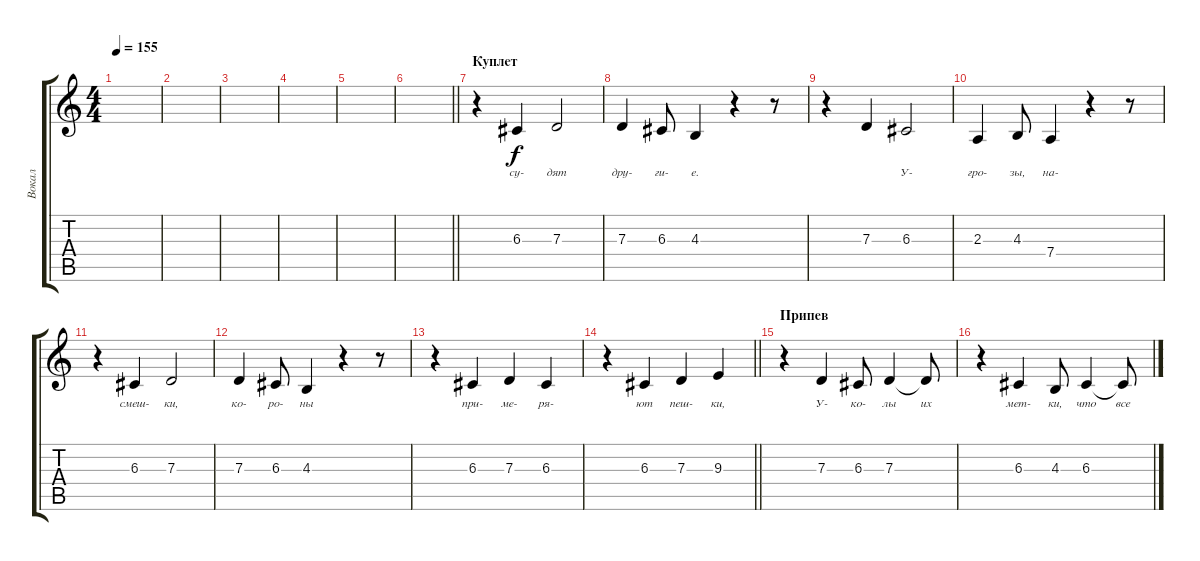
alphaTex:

\track ("Вокал" "Вокал") {instrument lead6voice}
\staff {score tabs}
\tuning (E4 B3 G3 D3 A2 E2) {hide}
\ts (4 4)
\tempo 155
\clef g2
\ks c
|
|
|
|
|
\barLineRight lightlight
|
\section ("" "Куплет")
r.4 6.3.4{lyrics (0 "су-") lyrics (1 "") lyrics (2 "") lyrics (3 "") lyrics (4 "")} 7.3.2{lyrics (0 "дят") lyrics (1 "") lyrics (2 "") lyrics (3 "") lyrics (4 "")} |
7.3.4{lyrics (0 "дру-") lyrics (1 "") lyrics (2 "") lyrics (3 "") lyrics (4 "")} 6.3.8{lyrics (0 "ги-") lyrics (1 "") lyrics (2 "") lyrics (3 "") lyrics (4 "")} 4.3.4{lyrics (0 "е.") lyrics (1 "") lyrics (2 "") lyrics (3 "") lyrics (4 "")} r.4 r.8 |
r.4 7.3.4{lyrics (0 "") lyrics (1 "") lyrics (2 "") lyrics (3 "") lyrics (4 "")} 6.3.2{lyrics (0 "У-") lyrics (1 "") lyrics (2 "") lyrics (3 "") lyrics (4 "")} |
2.3.4{lyrics (0 "гро-") lyrics (1 "") lyrics (2 "") lyrics (3 "") lyrics (4 "")} 4.3.8{lyrics (0 "зы,") lyrics (1 "") lyrics (2 "") lyrics (3 "") lyrics (4 "")} 7.4.4{lyrics (0 "на-") lyrics (1 "") lyrics (2 "") lyrics (3 "") lyrics (4 "")} r.4 r.8 |
r.4 6.3.4{lyrics (0 "смеш-") lyrics (1 "") lyrics (2 "") lyrics (3 "") lyrics (4 "")} 7.3.2{lyrics (0 "ки,") lyrics (1 "") lyrics (2 "") lyrics (3 "") lyrics (4 "")} |
7.3.4{lyrics (0 "ко-") lyrics (1 "") lyrics (2 "") lyrics (3 "") lyrics (4 "")} 6.3.8{lyrics (0 "ро-") lyrics (1 "") lyrics (2 "") lyrics (3 "") lyrics (4 "")} 4.3.4{lyrics (0 "ны") lyrics (1 "") lyrics (2 "") lyrics (3 "") lyrics (4 "")} r.4 r.8 |
r.4 6.3.4{lyrics (0 "при-") lyrics (1 "") lyrics (2 "") lyrics (3 "") lyrics (4 "")} 7.3.4{lyrics (0 "ме-") lyrics (1 "") lyrics (2 "") lyrics (3 "") lyrics (4 "")} 6.3.4{lyrics (0 "ря-") lyrics (1 "") lyrics (2 "") lyrics (3 "") lyrics (4 "")} |
\barLineRight lightlight
r.4 6.3.4{lyrics (0 "ют") lyrics (1 "") lyrics (2 "") lyrics (3 "") lyrics (4 "")} 7.3.4{lyrics (0 "пеш-") lyrics (1 "") lyrics (2 "") lyrics (3 "") lyrics (4 "")} 9.3.4{lyrics (0 "ки,") lyrics (1 "") lyrics (2 "") lyrics (3 "") lyrics (4 "")} |
\section ("" "Припев")
r.4 7.3.4{lyrics (0 "У-") lyrics (1 "") lyrics (2 "") lyrics (3 "") lyrics (4 "")} 6.3.8{lyrics (0 "ко-") lyrics (1 "") lyrics (2 "") lyrics (3 "") lyrics (4 "")} 7.3.4{lyrics (0 "лы") lyrics (1 "") lyrics (2 "") lyrics (3 "") lyrics (4 "")} 7.3{t}.8{lyrics (0 "их") lyrics (1 "") lyrics (2 "") lyrics (3 "") lyrics (4 "")} |
r.4 6.3.4{lyrics (0 "мет-") lyrics (1 "") lyrics (2 "") lyrics (3 "") lyrics (4 "")} 4.3.8{lyrics (0 "ки,") lyrics (1 "") lyrics (2 "") lyrics (3 "") lyrics (4 "")} 6.3.4{lyrics (0 "что") lyrics (1 "") lyrics (2 "") lyrics (3 "") lyrics (4 "")} 6.3{t}.8{lyrics (0 "все") lyrics (1 "") lyrics (2 "") lyrics (3 "") lyrics (4 "")}
